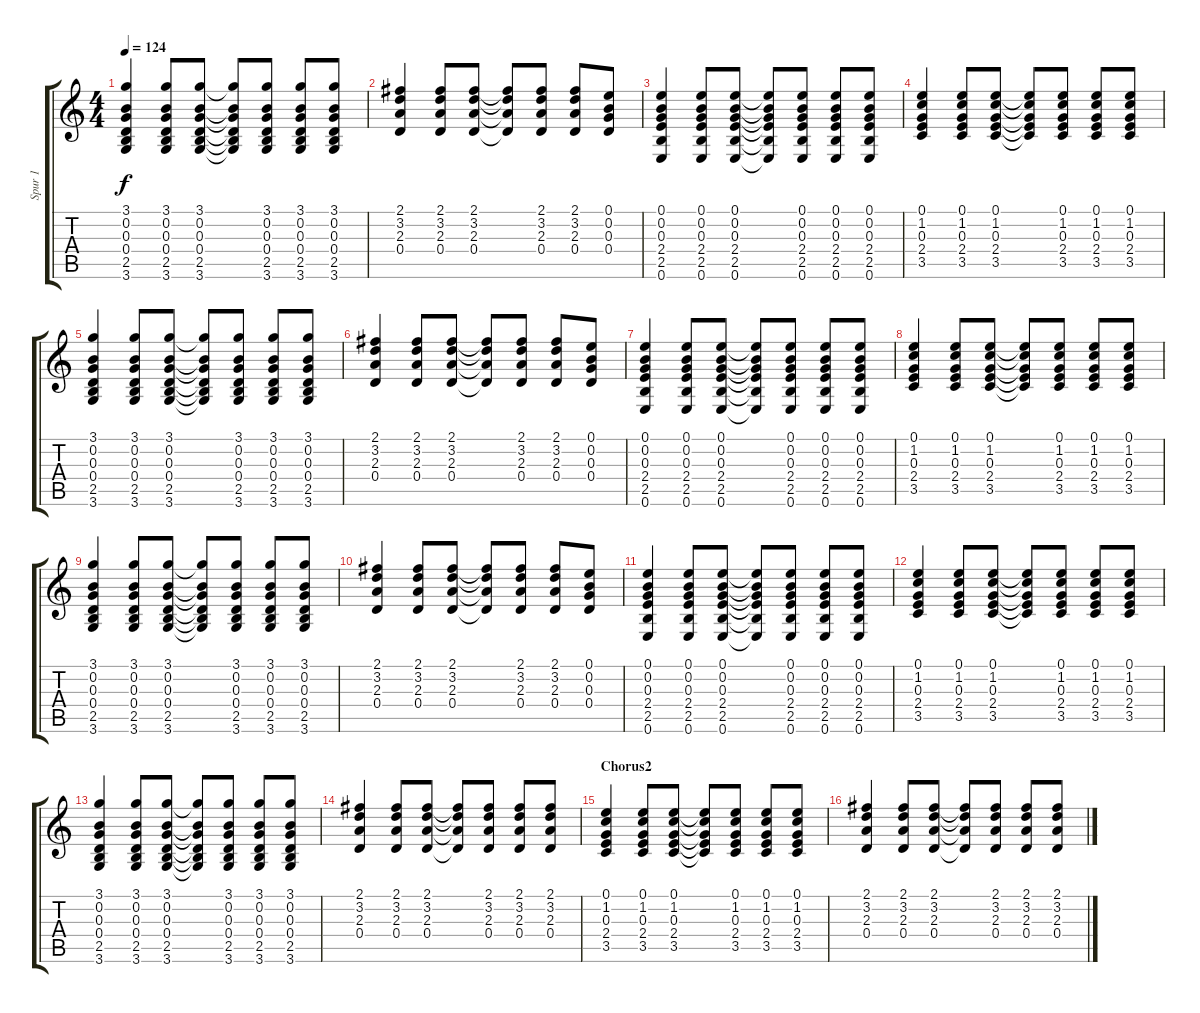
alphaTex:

\track ("Spur 1" "Spur 1") {instrument acousticguitarsteel}
\staff {score tabs}
\tuning (E4 B3 G3 D3 A2 E2) {hide}
\ts (4 4)
\tempo 124
\clef g2
\ks c
(3.1 0.2 0.3 0.4 2.5 3.6).4{dy f} (3.1 0.2 0.3 0.4 2.5 3.6).8 (3.1 0.2 0.3 0.4 2.5 3.6).8 (3.1{t} 0.2{t} 0.3{t} 0.4{t} 2.5{t} 3.6{t}).8 (3.1 0.2 0.3 0.4 2.5 3.6).8 (3.1 0.2 0.3 0.4 2.5 3.6).8 (3.1 0.2 0.3 0.4 2.5 3.6).8 |
(2.1 3.2 2.3 0.4).4 (2.1 3.2 2.3 0.4).8 (2.1 3.2 2.3 0.4).8 (2.1{t} 3.2{t} 2.3{t} 0.4{t}).8 (2.1 3.2 2.3 0.4).8 (2.1 3.2 2.3 0.4).8 (0.1 0.2 0.3 0.4).8 |
(0.1 0.2 0.3 2.4 2.5 0.6).4 (0.1 0.2 0.3 2.4 2.5 0.6).8 (0.1 0.2 0.3 2.4 2.5 0.6).8 (0.1{t} 0.2{t} 0.3{t} 2.4{t} 2.5{t} 0.6{t}).8 (0.1 0.2 0.3 2.4 2.5 0.6).8 (0.1 0.2 0.3 2.4 2.5 0.6).8 (0.1 0.2 0.3 2.4 2.5 0.6).8 |
(0.1 1.2 0.3 2.4 3.5).4 (0.1 1.2 0.3 2.4 3.5).8 (0.1 1.2 0.3 2.4 3.5).8 (0.1{t} 1.2{t} 0.3{t} 2.4{t} 3.5{t}).8 (0.1 1.2 0.3 2.4 3.5).8 (0.1 1.2 0.3 2.4 3.5).8 (0.1 1.2 0.3 2.4 3.5).8 |
(3.1 0.2 0.3 0.4 2.5 3.6).4 (3.1 0.2 0.3 0.4 2.5 3.6).8 (3.1 0.2 0.3 0.4 2.5 3.6).8 (3.1{t} 0.2{t} 0.3{t} 0.4{t} 2.5{t} 3.6{t}).8 (3.1 0.2 0.3 0.4 2.5 3.6).8 (3.1 0.2 0.3 0.4 2.5 3.6).8 (3.1 0.2 0.3 0.4 2.5 3.6).8 |
(2.1 3.2 2.3 0.4).4 (2.1 3.2 2.3 0.4).8 (2.1 3.2 2.3 0.4).8 (2.1{t} 3.2{t} 2.3{t} 0.4{t}).8 (2.1 3.2 2.3 0.4).8 (2.1 3.2 2.3 0.4).8 (0.1 0.2 0.3 0.4).8 |
(0.1 0.2 0.3 2.4 2.5 0.6).4 (0.1 0.2 0.3 2.4 2.5 0.6).8 (0.1 0.2 0.3 2.4 2.5 0.6).8 (0.1{t} 0.2{t} 0.3{t} 2.4{t} 2.5{t} 0.6{t}).8 (0.1 0.2 0.3 2.4 2.5 0.6).8 (0.1 0.2 0.3 2.4 2.5 0.6).8 (0.1 0.2 0.3 2.4 2.5 0.6).8 |
(0.1 1.2 0.3 2.4 3.5).4 (0.1 1.2 0.3 2.4 3.5).8 (0.1 1.2 0.3 2.4 3.5).8 (0.1{t} 1.2{t} 0.3{t} 2.4{t} 3.5{t}).8 (0.1 1.2 0.3 2.4 3.5).8 (0.1 1.2 0.3 2.4 3.5).8 (0.1 1.2 0.3 2.4 3.5).8 |
(3.1 0.2 0.3 0.4 2.5 3.6).4 (3.1 0.2 0.3 0.4 2.5 3.6).8 (3.1 0.2 0.3 0.4 2.5 3.6).8 (3.1{t} 0.2{t} 0.3{t} 0.4{t} 2.5{t} 3.6{t}).8 (3.1 0.2 0.3 0.4 2.5 3.6).8 (3.1 0.2 0.3 0.4 2.5 3.6).8 (3.1 0.2 0.3 0.4 2.5 3.6).8 |
(2.1 3.2 2.3 0.4).4 (2.1 3.2 2.3 0.4).8 (2.1 3.2 2.3 0.4).8 (2.1{t} 3.2{t} 2.3{t} 0.4{t}).8 (2.1 3.2 2.3 0.4).8 (2.1 3.2 2.3 0.4).8 (0.1 0.2 0.3 0.4).8 |
(0.1 0.2 0.3 2.4 2.5 0.6).4 (0.1 0.2 0.3 2.4 2.5 0.6).8 (0.1 0.2 0.3 2.4 2.5 0.6).8 (0.1{t} 0.2{t} 0.3{t} 2.4{t} 2.5{t} 0.6{t}).8 (0.1 0.2 0.3 2.4 2.5 0.6).8 (0.1 0.2 0.3 2.4 2.5 0.6).8 (0.1 0.2 0.3 2.4 2.5 0.6).8 |
(0.1 1.2 0.3 2.4 3.5).4 (0.1 1.2 0.3 2.4 3.5).8 (0.1 1.2 0.3 2.4 3.5).8 (0.1{t} 1.2{t} 0.3{t} 2.4{t} 3.5{t}).8 (0.1 1.2 0.3 2.4 3.5).8 (0.1 1.2 0.3 2.4 3.5).8 (0.1 1.2 0.3 2.4 3.5).8 |
(3.1 0.2 0.3 0.4 2.5 3.6).4 (3.1 0.2 0.3 0.4 2.5 3.6).8 (3.1 0.2 0.3 0.4 2.5 3.6).8 (3.1{t} 0.2{t} 0.3{t} 0.4{t} 2.5{t} 3.6{t}).8 (3.1 0.2 0.3 0.4 2.5 3.6).8 (3.1 0.2 0.3 0.4 2.5 3.6).8 (3.1 0.2 0.3 0.4 2.5 3.6).8 |
(2.1 3.2 2.3 0.4).4 (2.1 3.2 2.3 0.4).8 (2.1 3.2 2.3 0.4).8 (2.1{t} 3.2{t} 2.3{t} 0.4{t}).8 (2.1 3.2 2.3 0.4).8 (2.1 3.2 2.3 0.4).8 (2.1 3.2 2.3 0.4).8 |
\section ("" "Chorus2")
(0.1 1.2 0.3 2.4 3.5).4 (0.1 1.2 0.3 2.4 3.5).8 (0.1 1.2 0.3 2.4 3.5).8 (0.1{t} 1.2{t} 0.3{t} 2.4{t} 3.5{t}).8 (0.1 1.2 0.3 2.4 3.5).8 (0.1 1.2 0.3 2.4 3.5).8 (0.1 1.2 0.3 2.4 3.5).8 |
(2.1 3.2 2.3 0.4).4 (2.1 3.2 2.3 0.4).8 (2.1 3.2 2.3 0.4).8 (2.1{t} 3.2{t} 2.3{t} 0.4{t}).8 (2.1 3.2 2.3 0.4).8 (2.1 3.2 2.3 0.4).8 (2.1 3.2 2.3 0.4).8
